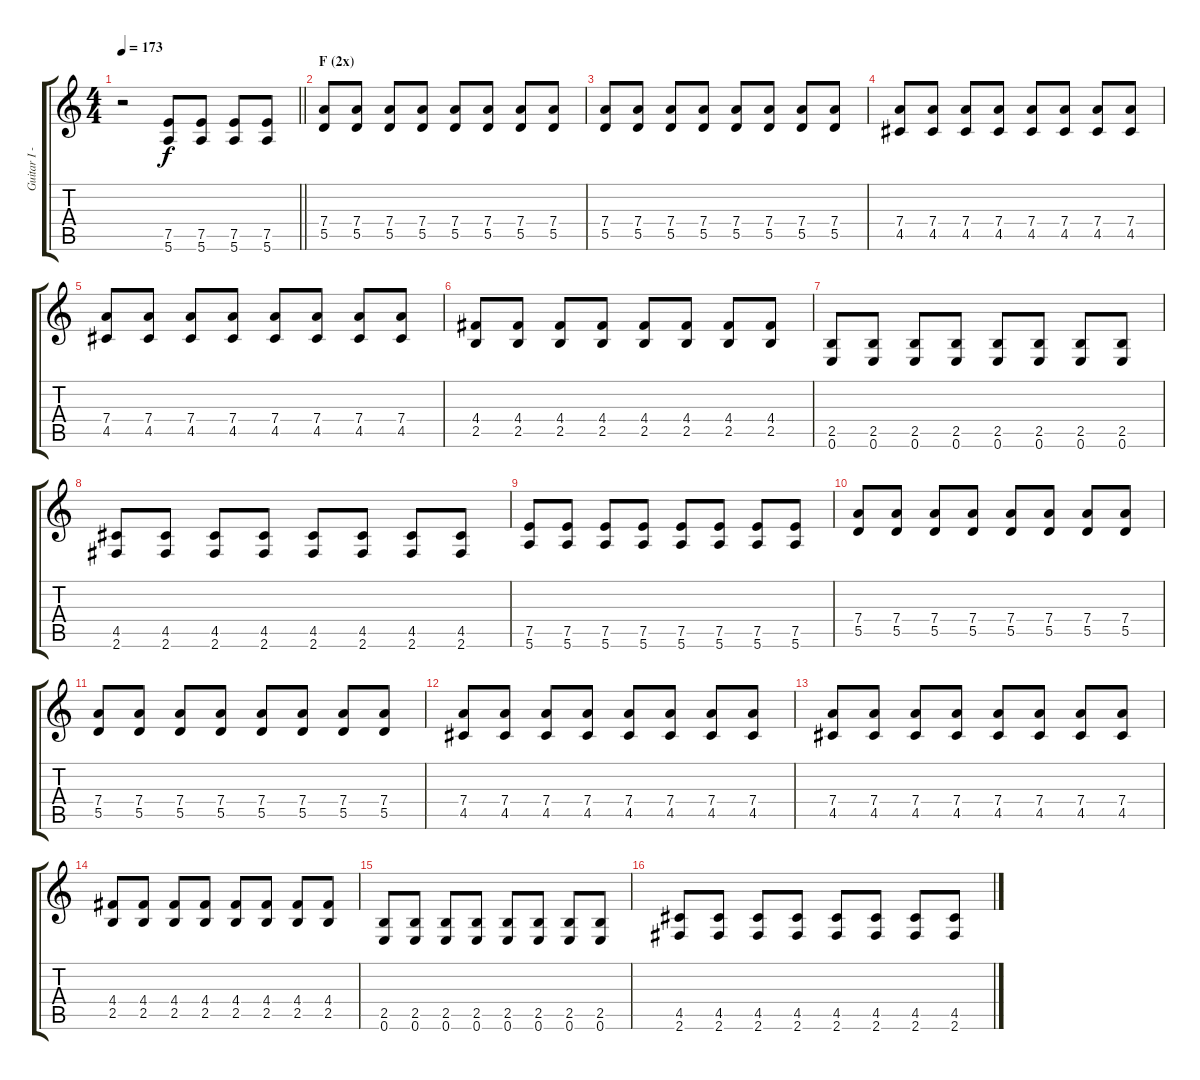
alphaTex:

\track ("Guitar I - Gotoh" "Guitar I -") {instrument distortionguitar}
\staff {score tabs}
\tuning (E4 B3 G3 D3 A2 E2) {hide}
\ts (4 4)
\tempo 173
\clef g2
\barLineRight lightlight
\ks c
r.2{dy f} (7.5 5.6).8{instrument distortionguitar} (7.5 5.6).8 (7.5 5.6).8 (7.5 5.6).8 |
\section ("" "F (2x)")
(7.4 5.5).8 (7.4 5.5).8 (7.4 5.5).8 (7.4 5.5).8 (7.4 5.5).8 (7.4 5.5).8 (7.4 5.5).8 (7.4 5.5).8 |
(7.4 5.5).8 (7.4 5.5).8 (7.4 5.5).8 (7.4 5.5).8 (7.4 5.5).8 (7.4 5.5).8 (7.4 5.5).8 (7.4 5.5).8 |
(7.4 4.5).8 (7.4 4.5).8 (7.4 4.5).8 (7.4 4.5).8 (7.4 4.5).8 (7.4 4.5).8 (7.4 4.5).8 (7.4 4.5).8 |
(7.4 4.5).8 (7.4 4.5).8 (7.4 4.5).8 (7.4 4.5).8 (7.4 4.5).8 (7.4 4.5).8 (7.4 4.5).8 (7.4 4.5).8 |
(4.4 2.5).8 (4.4 2.5).8 (4.4 2.5).8 (4.4 2.5).8 (4.4 2.5).8 (4.4 2.5).8 (4.4 2.5).8 (4.4 2.5).8 |
(2.5 0.6).8 (2.5 0.6).8 (2.5 0.6).8 (2.5 0.6).8 (2.5 0.6).8 (2.5 0.6).8 (2.5 0.6).8 (2.5 0.6).8 |
(4.5 2.6).8 (4.5 2.6).8 (4.5 2.6).8 (4.5 2.6).8 (4.5 2.6).8 (4.5 2.6).8 (4.5 2.6).8 (4.5 2.6).8 |
(7.5 5.6).8 (7.5 5.6).8 (7.5 5.6).8 (7.5 5.6).8 (7.5 5.6).8 (7.5 5.6).8 (7.5 5.6).8 (7.5 5.6).8 |
(7.4 5.5).8 (7.4 5.5).8 (7.4 5.5).8 (7.4 5.5).8 (7.4 5.5).8 (7.4 5.5).8 (7.4 5.5).8 (7.4 5.5).8 |
(7.4 5.5).8 (7.4 5.5).8 (7.4 5.5).8 (7.4 5.5).8 (7.4 5.5).8 (7.4 5.5).8 (7.4 5.5).8 (7.4 5.5).8 |
(7.4 4.5).8 (7.4 4.5).8 (7.4 4.5).8 (7.4 4.5).8 (7.4 4.5).8 (7.4 4.5).8 (7.4 4.5).8 (7.4 4.5).8 |
(7.4 4.5).8 (7.4 4.5).8 (7.4 4.5).8 (7.4 4.5).8 (7.4 4.5).8 (7.4 4.5).8 (7.4 4.5).8 (7.4 4.5).8 |
(4.4 2.5).8 (4.4 2.5).8 (4.4 2.5).8 (4.4 2.5).8 (4.4 2.5).8 (4.4 2.5).8 (4.4 2.5).8 (4.4 2.5).8 |
(2.5 0.6).8 (2.5 0.6).8 (2.5 0.6).8 (2.5 0.6).8 (2.5 0.6).8 (2.5 0.6).8 (2.5 0.6).8 (2.5 0.6).8 |
(4.5 2.6).8 (4.5 2.6).8 (4.5 2.6).8 (4.5 2.6).8 (4.5 2.6).8 (4.5 2.6).8 (4.5 2.6).8 (4.5 2.6).8
